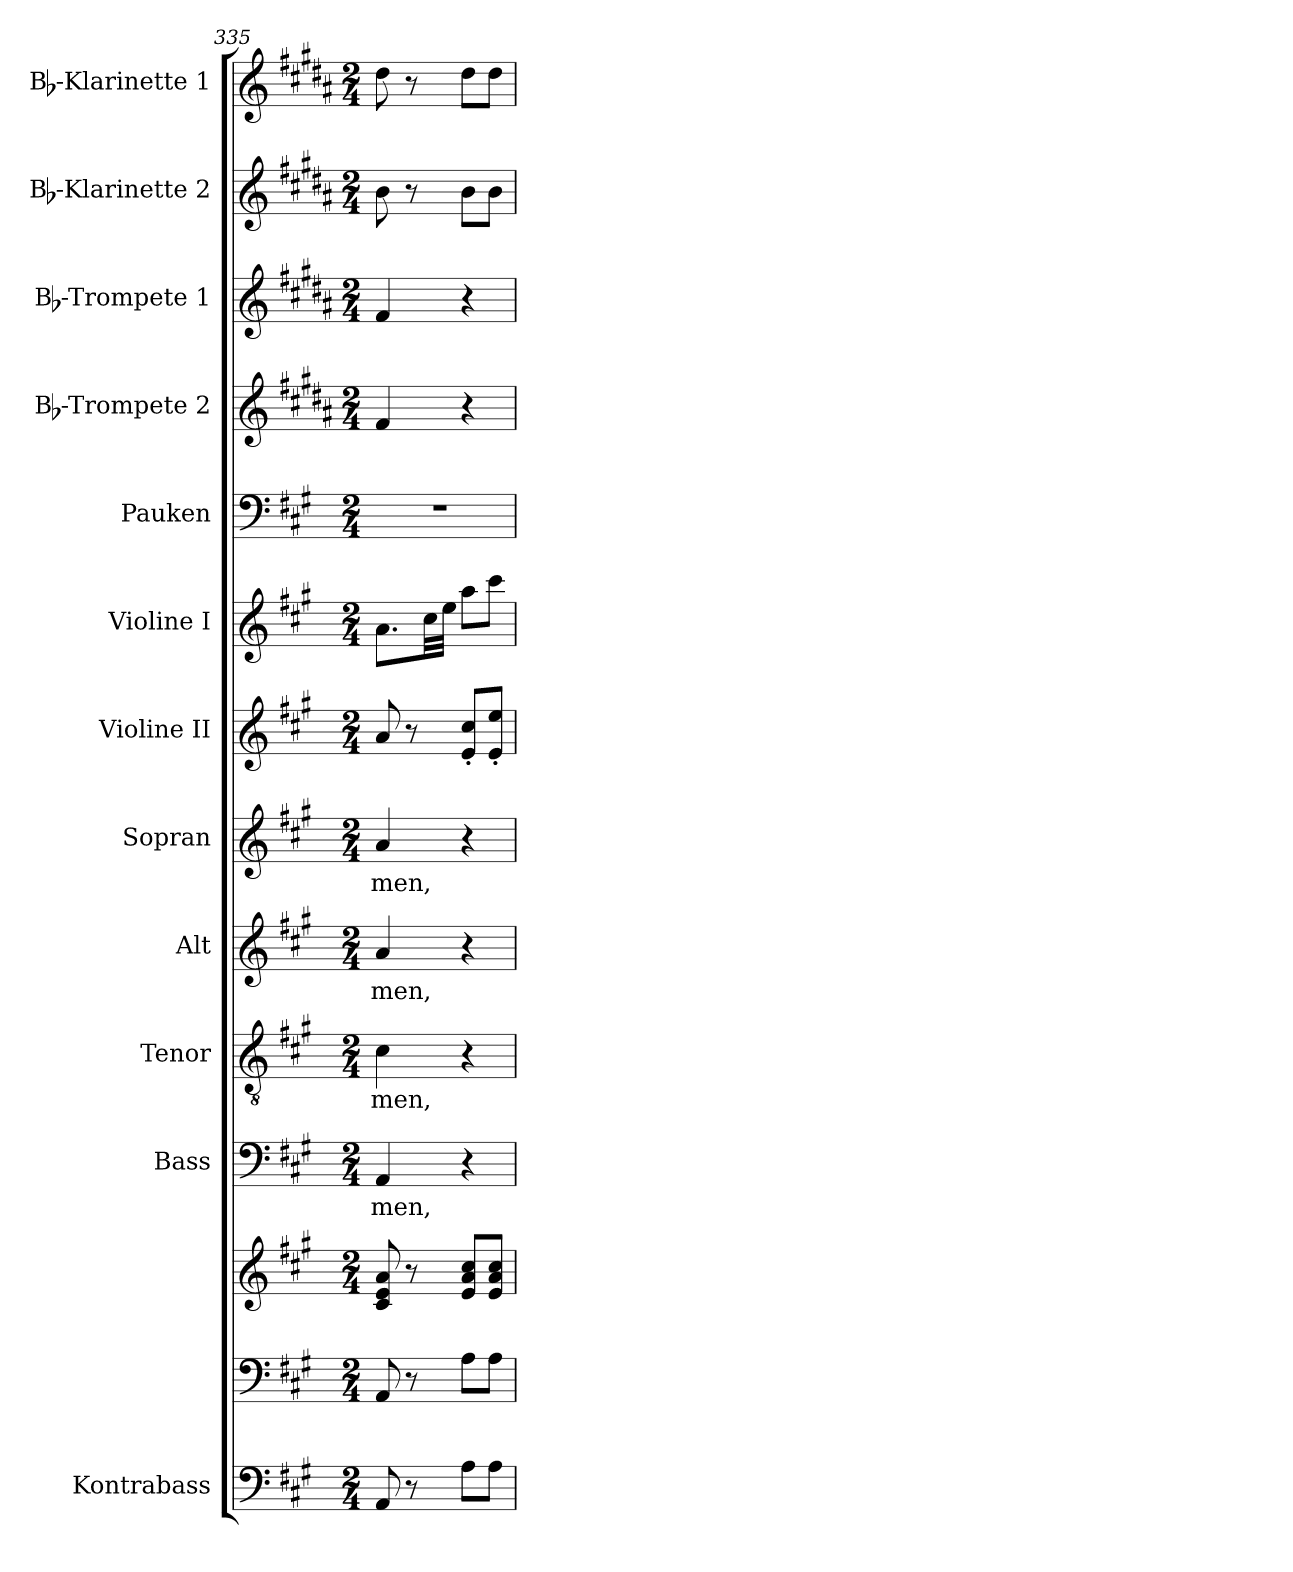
**kern	**kern	**kern	**kern	**text	**kern	**text	**kern	**text	**kern	**text	**kern	**kern	**kern	**kern	**kern	**kern	**kern
*part13	*part12	*part12	*part11	*part11	*part10	*part10	*part9	*part9	*part8	*part8	*part7	*part6	*part5	*part4	*part3	*part2	*part1
*staff14	*staff13	*staff12	*staff11	*staff11	*staff10	*staff10	*staff9	*staff9	*staff8	*staff8	*staff7	*staff6	*staff5	*staff4	*staff3	*staff2	*staff1
*I"Kontrabass	*	*	*I"Bass	*	*I"Tenor	*	*I"Alt	*	*I"Sopran	*	*I"Violine II	*I"Violine I	*I"Pauken	*I"Bb-Trompete 2	*I"Bb-Trompete 1	*I"Bb-Klarinette 2	*I"Bb-Klarinette 1
*I'Kb.	*	*	*I'B.	*	*I'T.	*	*I'A.	*	*I'S.	*	*I'Vl. II	*I'Vl. I	*I'Pk.	*I'Bb Trp. 2	*I'Bb Trp. 1	*I'Bb Kl. 2	*I'Bb Kl. 1
*clefF4	*clefF4	*clefG2	*clefF4	*	*clefGv2	*	*clefG2	*	*clefG2	*	*clefG2	*clefG2	*clefF4	*clefG2	*clefG2	*clefG2	*clefG2
*ITrd7c12	*	*	*	*	*	*	*	*	*	*	*	*	*	*ITrd1c2	*ITrd1c2	*ITrd1c2	*ITrd1c2
*k[f#c#g#]	*k[f#c#g#]	*k[f#c#g#]	*k[f#c#g#]	*	*k[f#c#g#]	*	*k[f#c#g#]	*	*k[f#c#g#]	*	*k[f#c#g#]	*k[f#c#g#]	*k[f#c#g#]	*k[f#c#g#]	*k[f#c#g#]	*k[f#c#g#]	*k[f#c#g#]
*A:	*A:	*A:	*A:	*	*A:	*	*A:	*	*A:	*	*A:	*A:	*A:	*A:	*A:	*A:	*A:
*M2/4	*M2/4	*M2/4	*M2/4	*	*M2/4	*	*M2/4	*	*M2/4	*	*M2/4	*M2/4	*M2/4	*M2/4	*M2/4	*M2/4	*M2/4
=335	=335	=335	=335	=335	=335	=335	=335	=335	=335	=335	=335	=335	=335	=335	=335	=335	=335
!	!	!	!	!LO:LY:b	!	!LO:LY:b	!	!LO:LY:b	!	!LO:LY:b	!	!	!	!	!	!	!
8AAA/	8AA/	8c#/ 8e/ 8a/	4AA/	-men,	4c#\	-men,	4a/	-men,	4a/	-men,	8a/	8.a\L	2r	4e/	4e/	8a\	8cc#\
8r	8r	8r	.	.	.	.	.	.	.	.	8r	.	.	.	.	8r	8r
.	.	.	.	.	.	.	.	.	.	.	.	32cc#\LL	.	.	.	.	.
.	.	.	.	.	.	.	.	.	.	.	.	32ee\JJJ	.	.	.	.	.
8AA\L	8A\L	8e/ 8a/ 8cc#/L	4r	.	4r	.	4r	.	4r	.	8e/'< 8cc#/'<L	8aa\L	.	4r	4r	8a\L	8cc#\L
8AA\J	8A\J	8e/ 8a/ 8cc#/J	.	.	.	.	.	.	.	.	8e/'< 8ee/'<J	8ccc#\J	.	.	.	8a\J	8cc#\J
=	=	=	=	=	=	=	=	=	=	=	=	=	=	=	=	=	=
*-	*-	*-	*-	*-	*-	*-	*-	*-	*-	*-	*-	*-	*-	*-	*-	*-	*-
